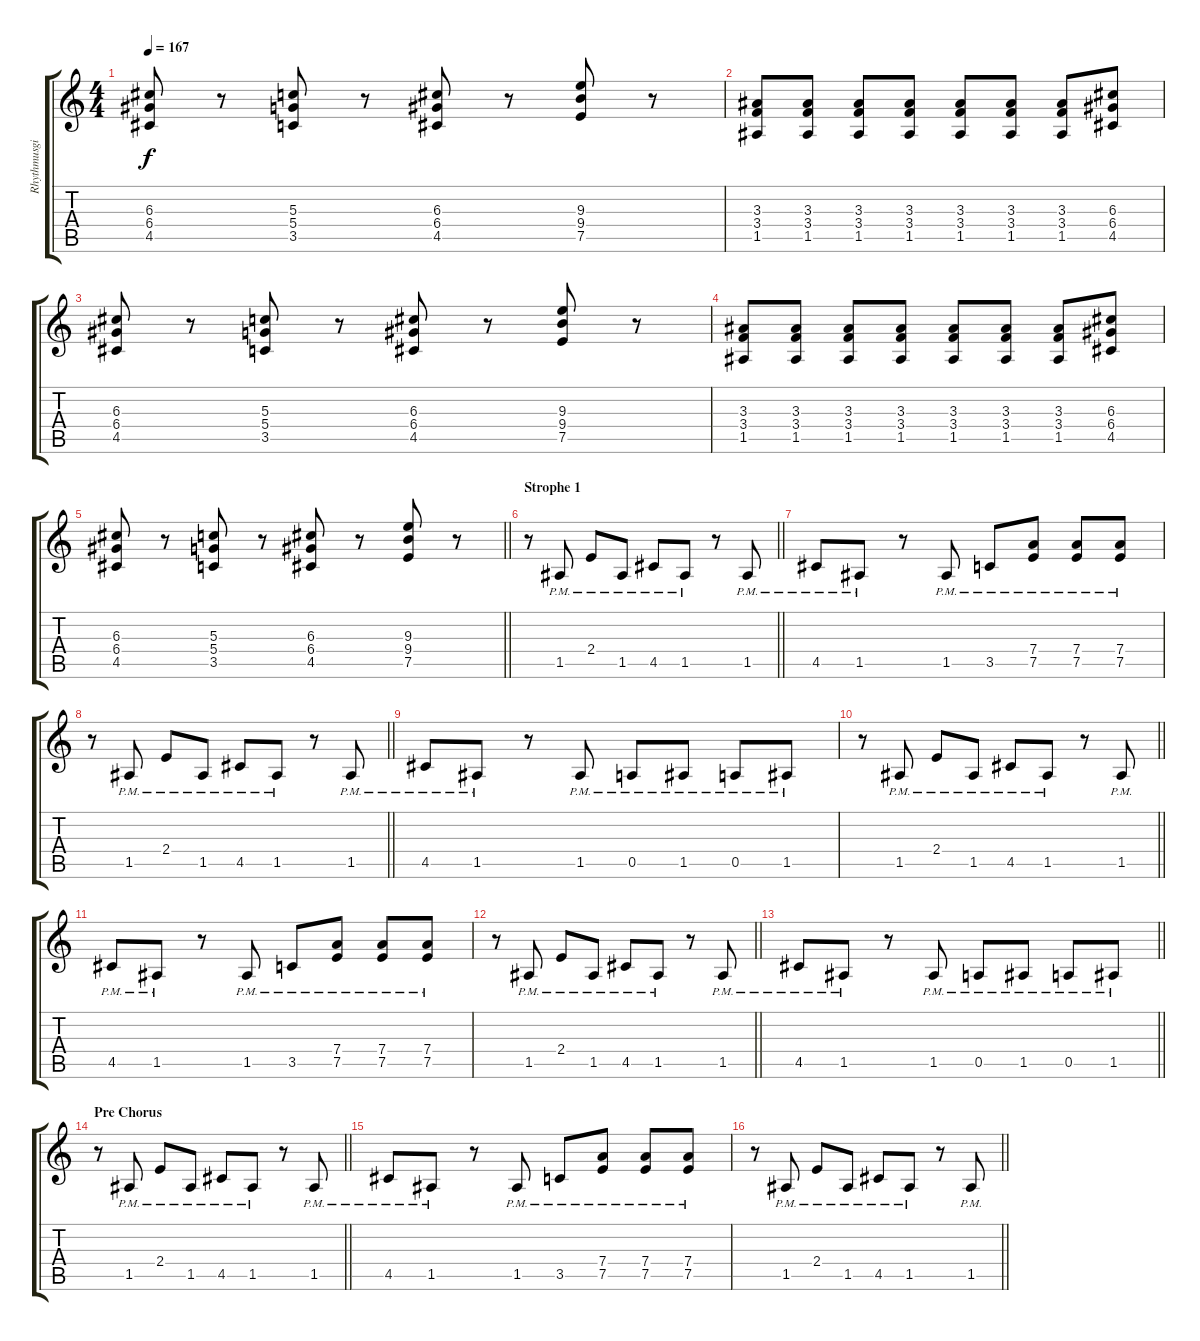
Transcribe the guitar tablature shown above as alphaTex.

\track ("Rhythmusgitarre" "Rhythmusgi") {instrument distortionguitar}
\staff {score tabs}
\tuning (E4 B3 G3 D3 A2 E2) {hide}
\ts (4 4)
\tempo 167
\clef g2
\ks c
(6.3 6.4 4.5).8{dy f} r.8 (5.3 5.4 3.5).8 r.8 (6.3 6.4 4.5).8 r.8 (9.3 9.4 7.5).8 r.8 |
(3.3 3.4 1.5).8 (3.3 3.4 1.5).8 (3.3 3.4 1.5).8 (3.3 3.4 1.5).8 (3.3 3.4 1.5).8 (3.3 3.4 1.5).8 (3.3 3.4 1.5).8 (6.3 6.4 4.5).8 |
(6.3 6.4 4.5).8 r.8 (5.3 5.4 3.5).8 r.8 (6.3 6.4 4.5).8 r.8 (9.3 9.4 7.5).8 r.8 |
(3.3 3.4 1.5).8 (3.3 3.4 1.5).8 (3.3 3.4 1.5).8 (3.3 3.4 1.5).8 (3.3 3.4 1.5).8 (3.3 3.4 1.5).8 (3.3 3.4 1.5).8 (6.3 6.4 4.5).8 |
\barLineRight lightlight
(6.3 6.4 4.5).8 r.8 (5.3 5.4 3.5).8 r.8 (6.3 6.4 4.5).8 r.8 (9.3 9.4 7.5).8 r.8 |
\section ("" "Strophe 1")
\barLineRight lightlight
r.8{instrument electricguitarmuted} 1.5{pm}.8 2.4{pm}.8 1.5{pm}.8 4.5{pm}.8 1.5{pm}.8 r.8 1.5{pm}.8 |
4.5{pm}.8 1.5{pm}.8 r.8 1.5{pm}.8 3.5{pm}.8 (7.4{pm} 7.5{pm}).8 (7.4{pm} 7.5{pm}).8 (7.4{pm} 7.5{pm}).8 |
\barLineRight lightlight
r.8 1.5{pm}.8 2.4{pm}.8 1.5{pm}.8 4.5{pm}.8 1.5{pm}.8 r.8 1.5{pm}.8 |
4.5{pm}.8 1.5{pm}.8 r.8 1.5{pm}.8 0.5{pm}.8 1.5{pm}.8 0.5{pm}.8 1.5{pm}.8 |
\barLineRight lightlight
r.8{instrument electricguitarmuted} 1.5{pm}.8 2.4{pm}.8 1.5{pm}.8 4.5{pm}.8 1.5{pm}.8 r.8 1.5{pm}.8 |
4.5{pm}.8 1.5{pm}.8 r.8 1.5{pm}.8 3.5{pm}.8 (7.4{pm} 7.5{pm}).8 (7.4{pm} 7.5{pm}).8 (7.4{pm} 7.5{pm}).8 |
\barLineRight lightlight
r.8 1.5{pm}.8 2.4{pm}.8 1.5{pm}.8 4.5{pm}.8 1.5{pm}.8 r.8 1.5{pm}.8 |
\barLineRight lightlight
4.5{pm}.8 1.5{pm}.8 r.8 1.5{pm}.8 0.5{pm}.8 1.5{pm}.8 0.5{pm}.8 1.5{pm}.8 |
\section ("" "Pre Chorus")
\barLineRight lightlight
r.8{instrument electricguitarmuted} 1.5{pm}.8 2.4{pm}.8 1.5{pm}.8 4.5{pm}.8 1.5{pm}.8 r.8 1.5{pm}.8 |
4.5{pm}.8 1.5{pm}.8 r.8 1.5{pm}.8 3.5{pm}.8 (7.4{pm} 7.5{pm}).8 (7.4{pm} 7.5{pm}).8 (7.4{pm} 7.5{pm}).8 |
\barLineRight lightlight
r.8 1.5{pm}.8 2.4{pm}.8 1.5{pm}.8 4.5{pm}.8 1.5{pm}.8 r.8 1.5{pm}.8
